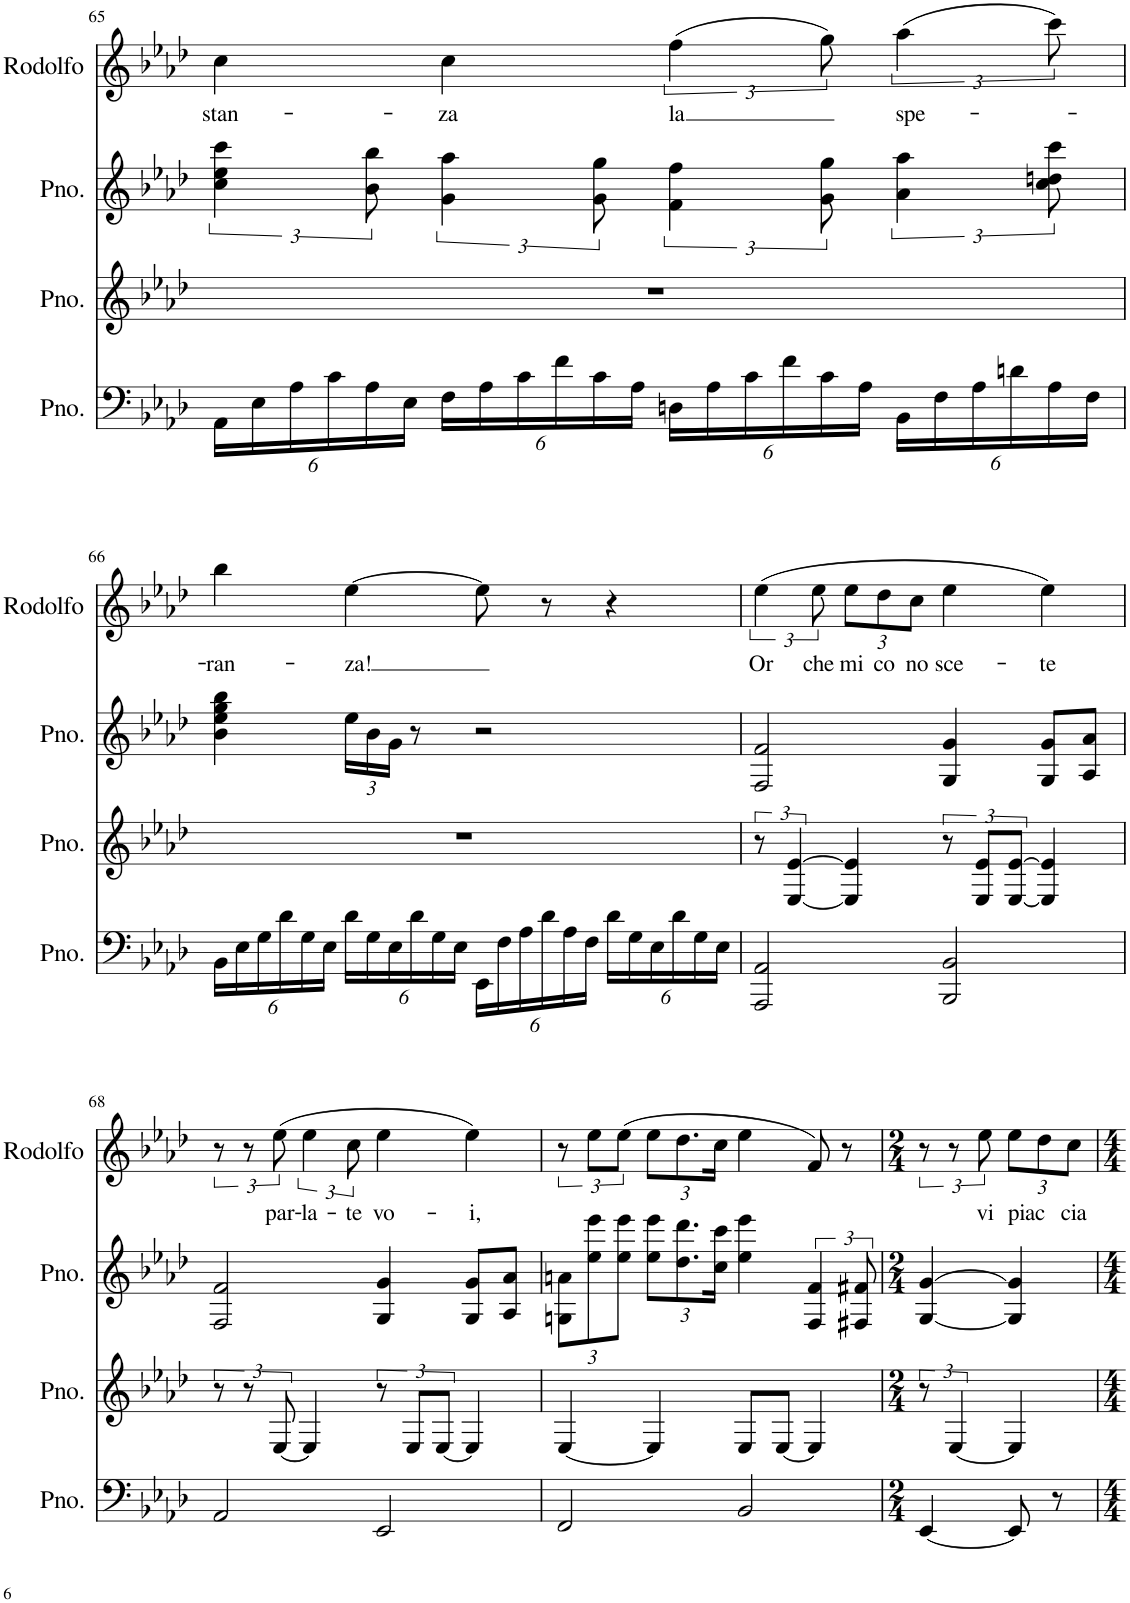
**kern	**kern	**kern	**kern	**text
*part4	*part3	*part2	*part1	*part1
*staff4	*staff3	*staff2	*staff1	*staff1
*I"Piano	*I"Piano	*I"Piano	*I"Rodolfo	*
*I'Pno.	*I'Pno.	*I'Pno.	*I'Rodolfo	*
!!LO:PB:g=z
*clefF4	*clefG2	*clefG2	*clefG2	*
*k[b-e-a-d-]	*k[b-e-a-d-]	*k[b-e-a-d-]	*k[b-e-a-d-]	*
*M4/4	*M4/4	*M4/4	*M4/4	*
*Xbrackettup	*	*	*	*
=65	=65	=65	=65	=65
!	!	!	!	!LO:LY:b
24AA-\LL	1r	6cc\ 6ee-\ 6ccc\	4cc\	stan-
24E-\	.	.	.	.
24A-\	.	.	.	.
24c\	.	.	.	.
24A-\	.	12b-\ 12bb-\	.	.
24E-\JJ	.	.	.	.
!	!	!	!	!LO:LY:b
24F\LL	.	6g\ 6aa-\	4cc\	-za
24A-\	.	.	.	.
24c\	.	.	.	.
24f\	.	.	.	.
24c\	.	12g\ 12gg\	.	.
24A-\JJ	.	.	.	.
!	!	!	!	!LO:LY:b
24Dn\LL	.	6f\ 6ff\	(6ff\	la
24A-\	.	.	.	.
24c\	.	.	.	.
24f\	.	.	.	.
24c\	.	12g\ 12gg\	12gg\)	.
24A-\JJ	.	.	.	.
!	!	!	!	!LO:LY:b
24BB-\LL	.	6a-\ 6aa-\	(6aa-\	spe-
24F\	.	.	.	.
24A-\	.	.	.	.
24dn\	.	.	.	.
24A-\	.	12cc\ 12ddn\ 12ccc\	12ccc\)	.
24F\JJ	.	.	.	.
!!LO:LB:g=z
=66	=66	=66	=66	=66
!	!	!	!	!LO:LY:b
24BB-\LL	1r	4b-\ 4ee-\ 4gg\ 4bb-\	4bb-\	-ran-
24E-\	.	.	.	.
24G\	.	.	.	.
24d-\	.	.	.	.
24G\	.	.	.	.
24E-\JJ	.	.	.	.
*	*	*Xbrackettup	*	*
!	!	!	!	!LO:LY:b
24d-\LL	.	24ee-\LL	[4ee-\	-za!
24G\	.	24b-\	.	.
24E-\	.	24g\JJ	.	.
24d-\	.	8r	.	.
24G\	.	.	.	.
24E-\JJ	.	.	.	.
24EE-\LL	.	2r	8ee-\]	.
24F\	.	.	.	.
24A-\	.	.	.	.
24d-\	.	.	8r	.
24A-\	.	.	.	.
24F\JJ	.	.	.	.
24d-\LL	.	.	4r	.
24G\	.	.	.	.
24E-\	.	.	.	.
24d-\	.	.	.	.
24G\	.	.	.	.
24E-\JJ	.	.	.	.
=67	=67	=67	=67	=67
!	!	!	!	!LO:LY:b
2AAA-/ 2AA-/	12r	2F/ 2f/	(6ee-\	Or
.	[6E-/ [6e-/	.	.	.
!	!	!	!	!LO:LY:b
.	.	.	12ee-\	che
*	*	*	*Xbrackettup	*
!	!	!	!	!LO:LY:b
.	4E-/] 4e-/]	.	12ee-\L	mi
!	!	!	!	!LO:LY:b
.	.	.	12dd-\	co
!	!	!	!	!LO:LY:b
.	.	.	12cc\J	no
!	!	!	!	!LO:LY:b
2BBB-/ 2BB-/	12r	4G/ 4g/	4ee-\	sce-
.	12E-/ 12e-/L	.	.	.
.	[12E-/ [12e-/J	.	.	.
!	!	!	!	!LO:LY:b
.	4E-/] 4e-/]	8G/ 8g/L	4ee-\)	-te
.	.	8A-/ 8a-/J	.	.
!!LO:LB:g=z
=68	=68	=68	=68	=68
*	*	*	*brackettup	*
2AA-/	12r	2F/ 2f/	12r	.
.	12r	.	12r	.
!	!	!	!	!LO:LY:b
.	[12E-/	.	(12ee-\	par-
!	!	!	!	!LO:LY:b
.	4E-/]	.	6ee-\	-la-
!	!	!	!	!LO:LY:b
.	.	.	12cc\	-te
!	!	!	!	!LO:LY:b
2EE-/	12r	4G/ 4g/	4ee-\	vo-
.	12E-/L	.	.	.
.	[12E-/J	.	.	.
!	!	!	!	!LO:LY:b
.	4E-/]	8G/ 8g/L	4ee-\)	-i,
.	.	8A-/ 8a-/J	.	.
=69	=69	=69	=69	=69
2FF/	[4E-/	12Gn\ 12an\L	12r	.
.	.	12ee-\ 12eee-\	12ee-\L	.
.	.	12ee-\ 12eee-\J	(12ee-\J	.
*	*	*	*Xbrackettup	*
.	4E-/]	12ee-\ 12eee-\L	12ee-\L	.
.	.	12.dd-\ 12.ddd-\	12.dd-\	.
.	.	24cc\ 24ccc\Jk	24cc\Jk	.
2BB-/	8E-/L	4ee-\ 4eee-\	4ee-\	.
.	[8E-/J	.	.	.
*	*	*brackettup	*	*
.	4E-/]	6F/ 6f/	8f/)	.
.	.	.	8r	.
.	.	12F#X/ 12f#X/	.	.
=70	=70	=70	=70	=70
*M2/4	*M2/4	*M2/4	*M2/4	*
*	*	*	*brackettup	*
[4EE-/	12r	[4G/ [4g/	12r	.
.	[6E-/	.	12r	.
!	!	!	!	!LO:LY:b
.	.	.	12ee-\	vi
*	*	*	*Xbrackettup	*
!	!	!	!	!LO:LY:b
8EE-/]	4E-/]	4G/] 4g/]	12ee-\L	piac
.	.	.	12dd-\	.
8r	.	.	.	.
!	!	!	!	!LO:LY:b
.	.	.	12cc\J	cia
=	=	=	=	=
*-	*-	*-	*-	*-
